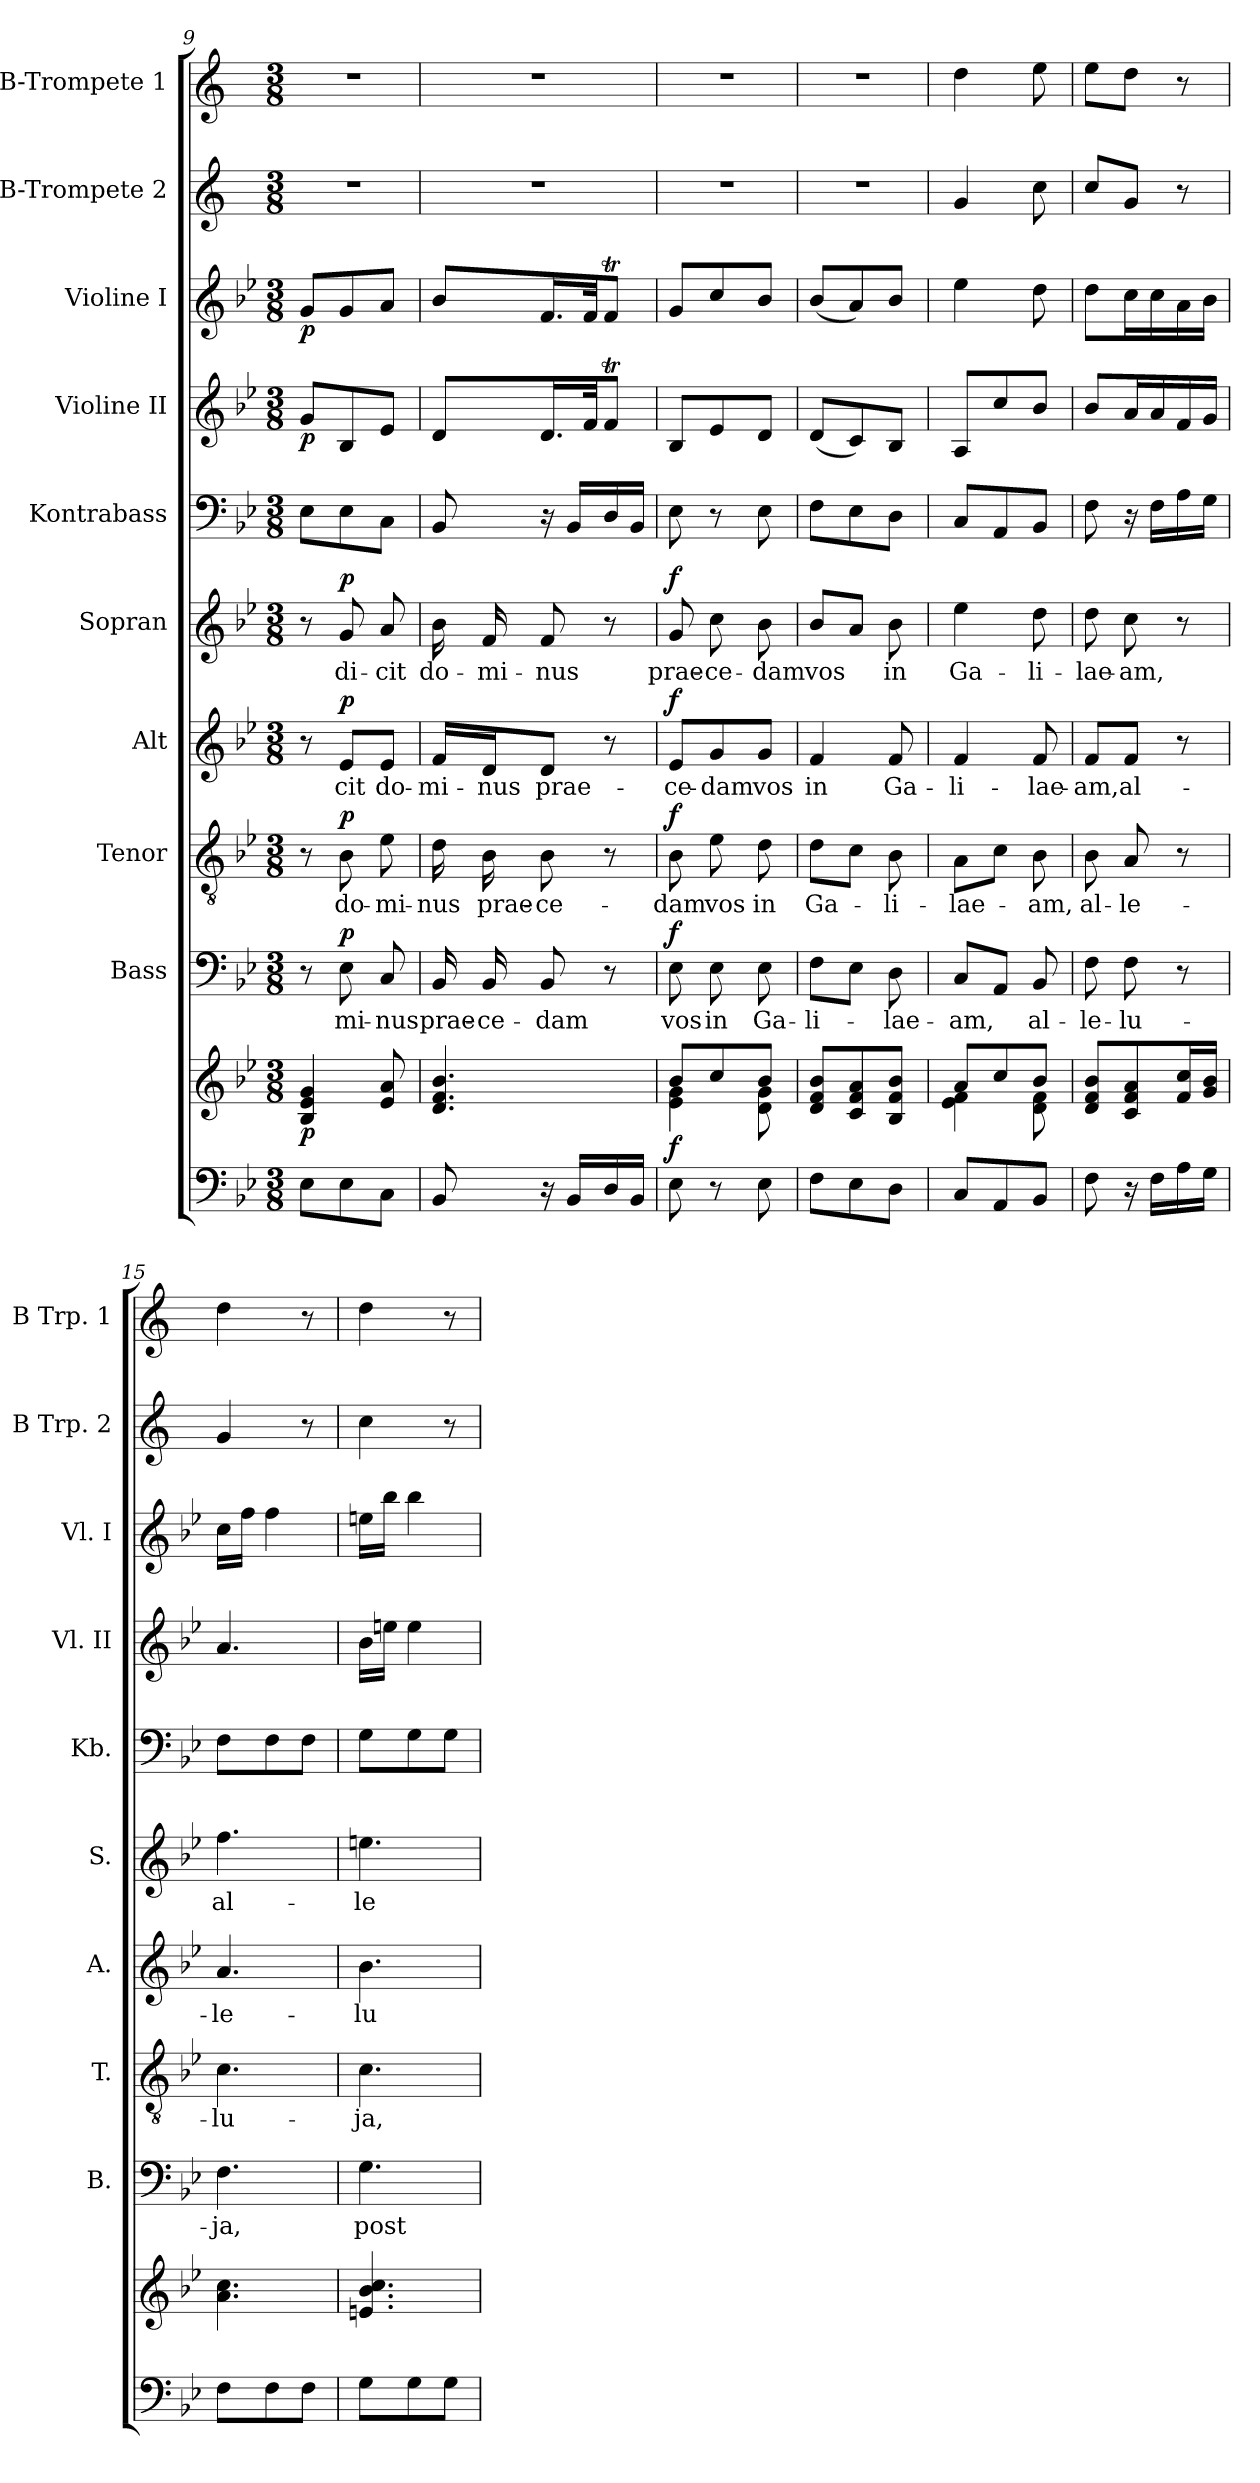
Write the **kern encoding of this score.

**kern	**kern	**dynam	**kern	**text	**dynam	**kern	**text	**dynam	**kern	**text	**dynam	**kern	**text	**dynam	**kern	**kern	**dynam	**kern	**dynam	**kern	**kern
*part10	*part10	*part10	*part9	*part9	*part9	*part8	*part8	*part8	*part7	*part7	*part7	*part6	*part6	*part6	*part5	*part4	*part4	*part3	*part3	*part2	*part1
*staff11	*staff10	*staff10/11	*staff9	*staff9	*staff9	*staff8	*staff8	*staff8	*staff7	*staff7	*staff7	*staff6	*staff6	*staff6	*staff5	*staff4	*staff4	*staff3	*staff3	*staff2	*staff1
*	*	*	*I"Bass	*	*	*I"Tenor	*	*	*I"Alt	*	*	*I"Sopran	*	*	*I"Kontrabass	*I"Violine II	*	*I"Violine I	*	*I"B-Trompete 2	*I"B-Trompete 1
*	*	*	*I'B.	*	*	*I'T.	*	*	*I'A.	*	*	*I'S.	*	*	*I'Kb.	*I'Vl. II	*	*I'Vl. I	*	*I'B Trp. 2	*I'B Trp. 1
*clefF4	*clefG2	*	*clefF4	*	*	*clefGv2	*	*	*clefG2	*	*	*clefG2	*	*	*clefF4	*clefG2	*	*clefG2	*	*clefG2	*clefG2
*	*	*	*	*	*	*	*	*	*	*	*	*	*	*	*ITrd7c12	*	*	*	*	*ITrd1c2	*ITrd1c2
*k[b-e-]	*k[b-e-]	*	*k[b-e-]	*	*	*k[b-e-]	*	*	*k[b-e-]	*	*	*k[b-e-]	*	*	*k[b-e-]	*k[b-e-]	*	*k[b-e-]	*	*k[b-e-]	*k[b-e-]
*B-:	*B-:	*	*B-:	*	*	*B-:	*	*	*B-:	*	*	*B-:	*	*	*B-:	*B-:	*	*B-:	*	*B-:	*B-:
*M3/8	*M3/8	*	*M3/8	*	*	*M3/8	*	*	*M3/8	*	*	*M3/8	*	*	*M3/8	*M3/8	*	*M3/8	*	*M3/8	*M3/8
=9	=9	=9	=9	=9	=9	=9	=9	=9	=9	=9	=9	=9	=9	=9	=9	=9	=9	=9	=9	=9	=9
!	!	!LO:DY:b	!	!	!	!	!	!	!	!	!	!	!	!	!	!	!LO:DY:b	!	!LO:DY:b	!	!
8E-\L	4B-/ 4e-/ 4g/	p	8r	.	.	8r	.	.	8r	.	.	8r	.	.	8EE-\L	8g/L	p	8g/L	p	4.r	4.r
!	!	!	!	!LO:LY:b	!LO:DY:a	!	!LO:LY:b	!LO:DY:a	!	!LO:LY:b	!LO:DY:a	!	!LO:LY:b	!LO:DY:a	!	!	!	!	!	!	!
8E-\	.	.	8E-\	-mi-	p	8B-\	do-	p	8e-/L	-cit	p	8g/	di-	p	8EE-\	8B-/	.	8g/	.	.	.
!	!	!	!	!LO:LY:b	!	!	!LO:LY:b	!	!	!LO:LY:b	!	!	!LO:LY:b	!	!	!	!	!	!	!	!
8C\J	8e-/ 8a/	.	8C/	-nus	.	8e-\	-mi-	.	8e-/J	do-	.	8a/	-cit	.	8CC\J	8e-/J	.	8a/J	.	.	.
=10	=10	=10	=10	=10	=10	=10	=10	=10	=10	=10	=10	=10	=10	=10	=10	=10	=10	=10	=10	=10	=10
!	!	!	!	!LO:LY:b	!	!	!LO:LY:b	!	!	!LO:LY:b	!	!	!LO:LY:b	!	!	!	!	!	!	!	!
8BB-/	4.d/ 4.f/ 4.b-/	.	16BB-/	prae-	.	16d\	-nus	.	16f/LL	-mi-	.	16b-\	do-	.	8BBB-/	8d/L	.	8b-/L	.	4.r	4.r
!	!	!	!	!LO:LY:b	!	!	!LO:LY:b	!	!	!LO:LY:b	!	!	!LO:LY:b	!	!	!	!	!	!	!	!
.	.	.	16BB-/	-ce-	.	16B-\	prae-	.	16d/J	-nus	.	16f/	-mi-	.	.	.	.	.	.	.	.
!	!	!	!	!LO:LY:b	!	!	!LO:LY:b	!	!	!LO:LY:b	!	!	!LO:LY:b	!	!	!	!	!	!	!	!
16r	.	.	8BB-/	-dam	.	8B-\	-ce-	.	8d/J	prae-	.	8f/	-nus	.	16r	16.d/L	.	16.f/L	.	.	.
16BB-/LL	.	.	.	.	.	.	.	.	.	.	.	.	.	.	16BBB-/LL	.	.	.	.	.	.
.	.	.	.	.	.	.	.	.	.	.	.	.	.	.	.	32f/Jk	.	32f/Jk	.	.	.
16D/	.	.	8r	.	.	8r	.	.	8r	.	.	8r	.	.	16DD/	8fT/J	.	8fT/J	.	.	.
16BB-/JJ	.	.	.	.	.	.	.	.	.	.	.	.	.	.	16BBB-/JJ	.	.	.	.	.	.
=11	=11	=11	=11	=11	=11	=11	=11	=11	=11	=11	=11	=11	=11	=11	=11	=11	=11	=11	=11	=11	=11
*	*^	*	*	*	*	*	*	*	*	*	*	*	*	*	*	*	*	*	*	*	*
!	!	!	!LO:DY:b	!	!LO:LY:b	!LO:DY:a	!	!LO:LY:b	!LO:DY:a	!	!LO:LY:b	!LO:DY:a	!	!LO:LY:b	!LO:DY:a	!	!	!	!	!	!	!
8E-\	8b-/L	4e-\ 4g\	f	8E-\	vos	f	8B-\	-dam	f	8e-/L	-ce-	f	8g/	prae-	f	8EE-\	8B-/L	.	8g/L	.	4.r	4.r
!	!	!	!	!	!LO:LY:b	!	!	!LO:LY:b	!	!	!LO:LY:b	!	!	!LO:LY:b	!	!	!	!	!	!	!	!
8r	8cc/	.	.	8E-\	in	.	8e-\	vos	.	8g/	-dam	.	8cc\	-ce-	.	8r	8e-/	.	8cc/	.	.	.
!	!	!	!	!	!LO:LY:b	!	!	!LO:LY:b	!	!	!LO:LY:b	!	!	!LO:LY:b	!	!	!	!	!	!	!	!
8E-\	8b-/J	8d\ 8g\	.	8E-\	Ga-	.	8d\	in	.	8g/J	vos	.	8b-\	-dam	.	8EE-\	8d/J	.	8b-/J	.	.	.
=12	=12	=12	=12	=12	=12	=12	=12	=12	=12	=12	=12	=12	=12	=12	=12	=12	=12	=12	=12	=12	=12	=12
!	!	!	!	!	!LO:LY:b	!	!	!LO:LY:b	!	!	!LO:LY:b	!	!	!LO:LY:b	!	!	!	!	!	!	!	!
*	*v	*v	*	*	*	*	*	*	*	*	*	*	*	*	*	*	*	*	*	*	*	*
8F\L	8d/ 8f/ 8b-/L	.	8F\L	-li-	.	8d\L	Ga-	.	4f/	in	.	8b-/L	vos	.	8FF\L	(<8d/L	.	(<8b-/L	.	4.r	4.r
8E-\	8c/ 8f/ 8a/	.	8E-\J	.	.	8c\J	.	.	.	.	.	8a/J	.	.	8EE-\	8c/)	.	8a/)	.	.	.
!	!	!	!	!LO:LY:b	!	!	!LO:LY:b	!	!	!LO:LY:b	!	!	!LO:LY:b	!	!	!	!	!	!	!	!
8D\J	8B-/ 8f/ 8b-/J	.	8D\	-lae-	.	8B-\	-li-	.	8f/	Ga-	.	8b-\	in	.	8DD\J	8B-/J	.	8b-/J	.	.	.
=13	=13	=13	=13	=13	=13	=13	=13	=13	=13	=13	=13	=13	=13	=13	=13	=13	=13	=13	=13	=13	=13
*	*^	*	*	*	*	*	*	*	*	*	*	*	*	*	*	*	*	*	*	*	*
!	!	!	!	!	!LO:LY:b	!	!	!LO:LY:b	!	!	!LO:LY:b	!	!	!LO:LY:b	!	!	!	!	!	!	!	!
8C/L	8a/L	4e-\ 4f\	.	8C/L	-am,	.	8A\L	-lae-	.	4f/	-li-	.	4ee-\	Ga-	.	8CC/L	8A/L	.	4ee-\	.	4f/	4cc\
8AA/	8cc/	.	.	8AA/J	.	.	8c\J	.	.	.	.	.	.	.	.	8AAA/	8cc/	.	.	.	.	.
!	!	!	!	!	!LO:LY:b	!	!	!LO:LY:b	!	!	!LO:LY:b	!	!	!LO:LY:b	!	!	!	!	!	!	!	!
8BB-/J	8b-/J	8d\ 8f\	.	8BB-/	al-	.	8B-\	-am,	.	8f/	-lae-	.	8dd\	-li-	.	8BBB-/J	8b-/J	.	8dd\	.	8b-\	8dd\
!!LO:PB:g=z
=14	=14	=14	=14	=14	=14	=14	=14	=14	=14	=14	=14	=14	=14	=14	=14	=14	=14	=14	=14	=14	=14	=14
!	!	!	!	!	!LO:LY:b	!	!	!LO:LY:b	!	!	!LO:LY:b	!	!	!LO:LY:b	!	!	!	!	!	!	!	!
*	*v	*v	*	*	*	*	*	*	*	*	*	*	*	*	*	*	*	*	*	*	*	*
8F\	8d/ 8f/ 8b-/L	.	8F\	-le-	.	8B-\	al-	.	8f/L	-am,	.	8dd\	-lae-	.	8FF\	8b-/L	.	8dd\L	.	8b-/L	8dd\L
!	!	!	!	!LO:LY:b	!	!	!LO:LY:b	!	!	!LO:LY:b	!	!	!LO:LY:b	!	!	!	!	!	!	!	!
16r	8c/ 8f/ 8a/	.	8F\	-lu-	.	8A/	-le-	.	8f/J	al-	.	8cc\	-am,	.	16r	16a/L	.	16cc\L	.	8f/J	8cc\J
16F\LL	.	.	.	.	.	.	.	.	.	.	.	.	.	.	16FF\LL	16a/	.	16cc\	.	.	.
16A\	16f/ 16cc/L	.	8r	.	.	8r	.	.	8r	.	.	8r	.	.	16AA\	16f/	.	16a\	.	8r	8r
16G\JJ	16g/ 16b-/JJ	.	.	.	.	.	.	.	.	.	.	.	.	.	16GG\JJ	16g/JJ	.	16b-\JJ	.	.	.
=15	=15	=15	=15	=15	=15	=15	=15	=15	=15	=15	=15	=15	=15	=15	=15	=15	=15	=15	=15	=15	=15
!	!	!	!	!LO:LY:b	!	!	!LO:LY:b	!	!	!LO:LY:b	!	!	!LO:LY:b	!	!	!	!	!	!	!	!
8F\L	4.a\ 4.cc\	.	4.F\	-ja,	.	4.c\	-lu-	.	4.a/	-le-	.	4.ff\	al-	.	8FF\L	4.a/	.	16cc\LL	.	4f/	4cc\
.	.	.	.	.	.	.	.	.	.	.	.	.	.	.	.	.	.	16ff\JJ	.	.	.
8F\	.	.	.	.	.	.	.	.	.	.	.	.	.	.	8FF\	.	.	4ff\	.	.	.
8F\J	.	.	.	.	.	.	.	.	.	.	.	.	.	.	8FF\J	.	.	.	.	8r	8r
=16	=16	=16	=16	=16	=16	=16	=16	=16	=16	=16	=16	=16	=16	=16	=16	=16	=16	=16	=16	=16	=16
!	!	!	!	!LO:LY:b	!	!	!LO:LY:b	!	!	!LO:LY:b	!	!	!LO:LY:b	!	!	!	!	!	!	!	!
8G\L	4.en/ 4.b-/ 4.cc/	.	4.G\	post	.	4.c\	-ja,	.	4.b-\	-lu-	.	4.een\	-le-	.	8GG\L	16b-\LL	.	16een\LL	.	4b-\	4cc\
.	.	.	.	.	.	.	.	.	.	.	.	.	.	.	.	16een\JJ	.	16bb-\JJ	.	.	.
8G\	.	.	.	.	.	.	.	.	.	.	.	.	.	.	8GG\	4ee\	.	4bb-\	.	.	.
8G\J	.	.	.	.	.	.	.	.	.	.	.	.	.	.	8GG\J	.	.	.	.	8r	8r
=	=	=	=	=	=	=	=	=	=	=	=	=	=	=	=	=	=	=	=	=	=
*-	*-	*-	*-	*-	*-	*-	*-	*-	*-	*-	*-	*-	*-	*-	*-	*-	*-	*-	*-	*-	*-
